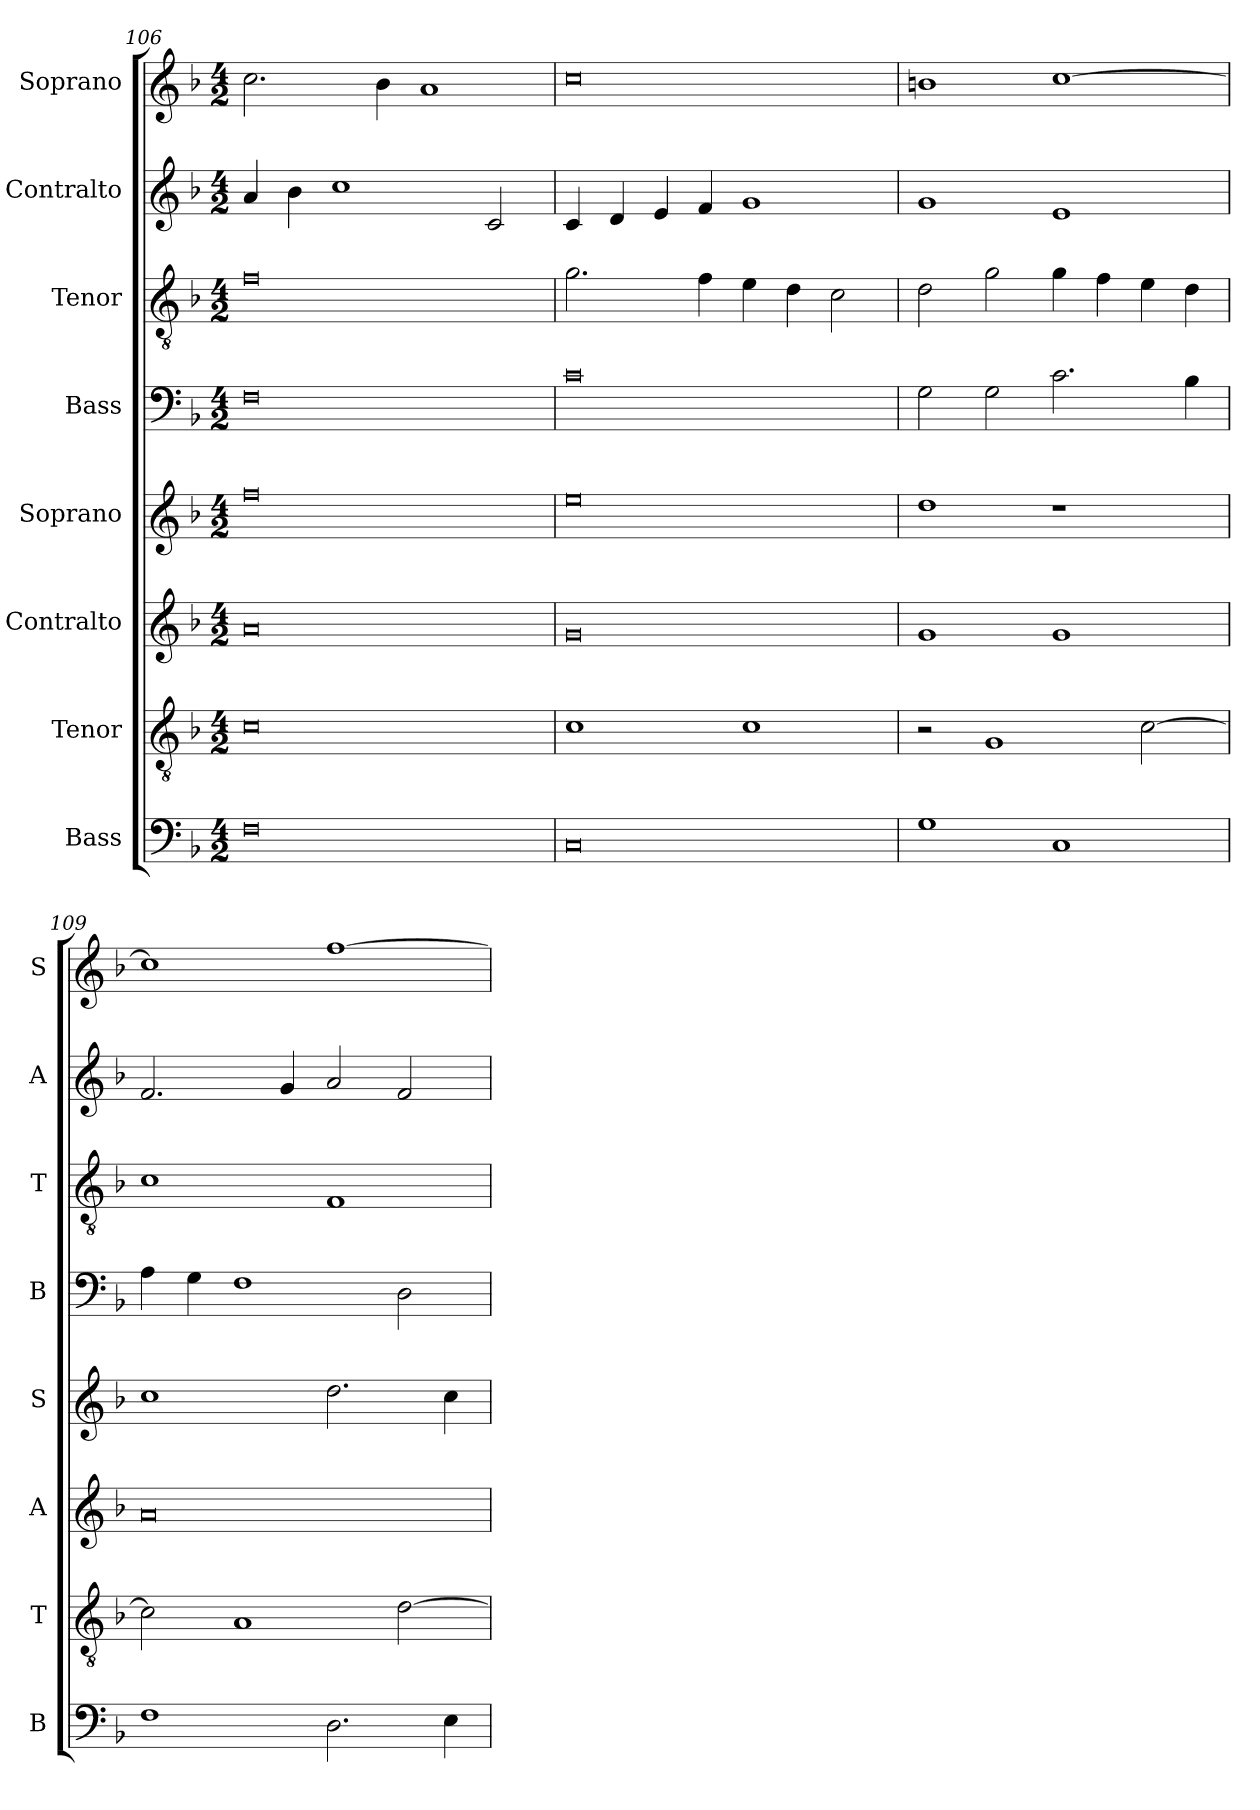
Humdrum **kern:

**kern	**kern	**kern	**kern	**kern	**kern	**kern	**kern
*part8	*part7	*part6	*part5	*part4	*part3	*part2	*part1
*staff8	*staff7	*staff6	*staff5	*staff4	*staff3	*staff2	*staff1
*I"Bass	*I"Tenor	*I"Contralto	*I"Soprano	*I"Bass	*I"Tenor	*I"Contralto	*I"Soprano
*I'B	*I'T	*I'A	*I'S	*I'B	*I'T	*I'A	*I'S
*clefF4	*clefGv2	*clefG2	*clefG2	*clefF4	*clefGv2	*clefG2	*clefG2
*k[b-]	*k[b-]	*k[b-]	*k[b-]	*k[b-]	*k[b-]	*k[b-]	*k[b-]
*G:dor	*G:dor	*G:dor	*G:dor	*G:dor	*G:dor	*G:dor	*G:dor
*M4/2	*M4/2	*M4/2	*M4/2	*M4/2	*M4/2	*M4/2	*M4/2
=106	=106	=106	=106	=106	=106	=106	=106
0F	0c	0a	0ff	0F	0f	4a	2.cc
.	.	.	.	.	.	4b-	.
.	.	.	.	.	.	1cc	.
.	.	.	.	.	.	.	4b-
.	.	.	.	.	.	.	1a
.	.	.	.	.	.	2c	.
=107	=107	=107	=107	=107	=107	=107	=107
0C	1c	0g	0ee	0c	2.g	4c	0cc
.	.	.	.	.	.	4d	.
.	.	.	.	.	.	4e	.
.	.	.	.	.	4f	4f	.
.	1c	.	.	.	4e	1g	.
.	.	.	.	.	4d	.	.
.	.	.	.	.	2c	.	.
=108	=108	=108	=108	=108	=108	=108	=108
1G	2r	1g	1dd	2G	2d	1g	1bn
.	1G	.	.	2G	2g	.	.
1C	.	1g	1r	2.c	4g	1e	[1cc
.	.	.	.	.	4f	.	.
.	[2c	.	.	.	4e	.	.
.	.	.	.	4B-	4d	.	.
=109	=109	=109	=109	=109	=109	=109	=109
1F	2c]	0a	1cc	4A	1c	2.f	1cc]
.	.	.	.	4G	.	.	.
.	1A	.	.	1F	.	.	.
.	.	.	.	.	.	4g	.
2.D	.	.	2.dd	.	1F	2a	[1ff
.	[2d	.	.	2D	.	2f	.
4E	.	.	4cc	.	.	.	.
=	=	=	=	=	=	=	=
*-	*-	*-	*-	*-	*-	*-	*-
